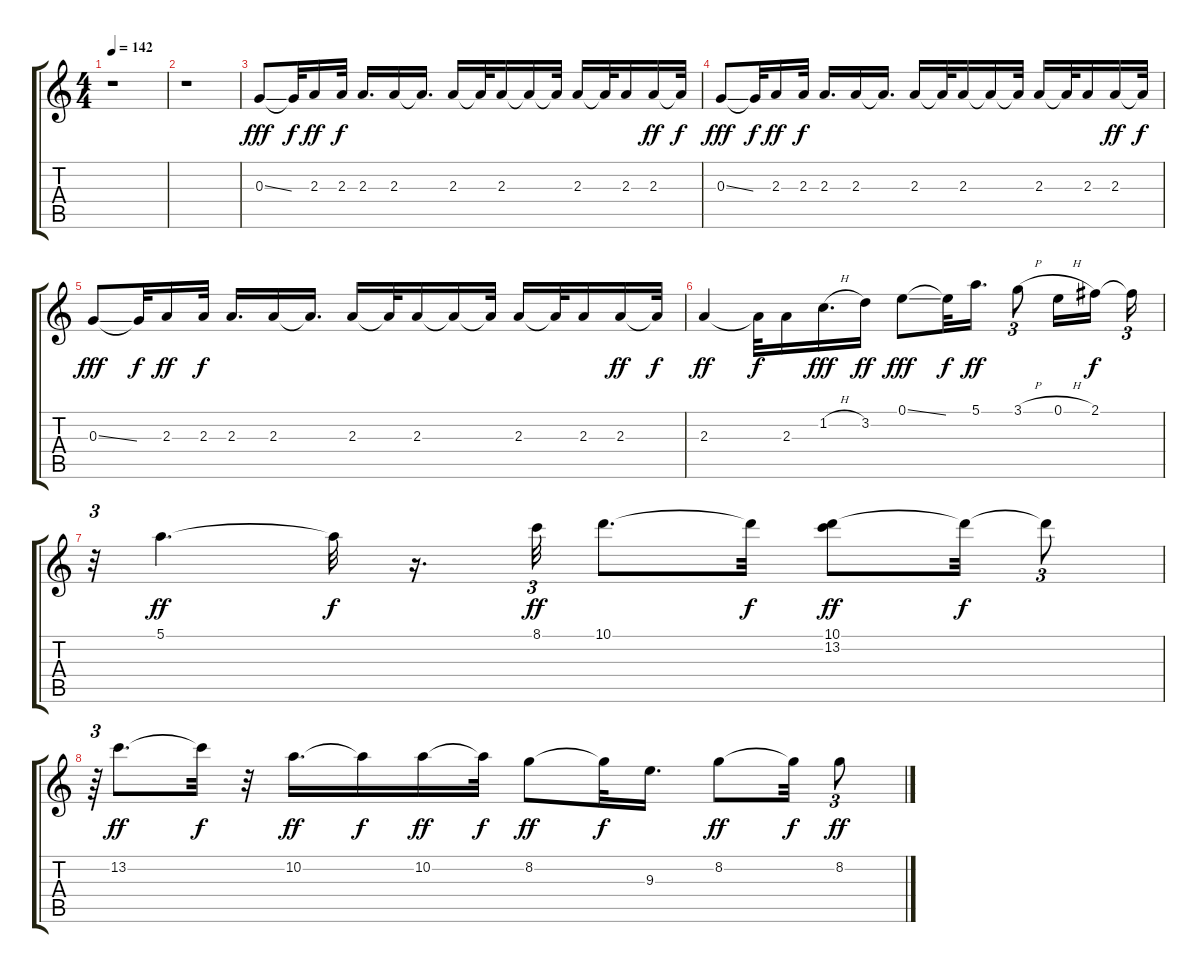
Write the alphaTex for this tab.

\track "" {instrument overdrivenguitar}
\staff {score tabs}
\tuning (E4 B3 G3 D3 A2 E2) {hide}
\ts (4 4)
\tempo 142
\clef g2
\ks c
r.1{dy f} |
r.1 |
0.3{ss}.8{dy fff} 0.3{t}.32{dy f} 2.3.16{dy ff} 2.3.32{dy f} 2.3.16{d} 2.3.16 2.3{t}.16{d} 2.3.16 2.3{t}.32 2.3.16 2.3{t}.16 2.3{t}.32 2.3.16 2.3{t}.32 2.3.16 2.3.16{dy ff} 2.3{t}.32{dy f} |
0.3{ss}.8{dy fff} 0.3{t}.32{dy f} 2.3.16{dy ff} 2.3.32{dy f} 2.3.16{d} 2.3.16 2.3{t}.16{d} 2.3.16 2.3{t}.32 2.3.16 2.3{t}.16 2.3{t}.32 2.3.16 2.3{t}.32 2.3.16 2.3.16{dy ff} 2.3{t}.32{dy f} |
0.3{ss}.8{dy fff} 0.3{t}.32{dy f} 2.3.16{dy ff} 2.3.32{dy f} 2.3.16{d} 2.3.16 2.3{t}.16{d} 2.3.16 2.3{t}.32 2.3.16 2.3{t}.16 2.3{t}.32 2.3.16 2.3{t}.32 2.3.16 2.3.16{dy ff} 2.3{t}.32{dy f} |
2.3.4{dy ff} 2.3{t}.32{dy f} 2.3.16 1.2{h}.16{d dy fff} 3.2.16{dy ff} 0.1{ss}.8{dy fff} 0.1{t}.32{dy f} 5.1.16{d dy ff} 3.1{h}.8{tu (3 2)} 0.1{h}.16 2.1.16{dy f beam splitsecondary} 2.1{t}.16{tu (3 2)} |
r.32{tu (3 2)} 5.1.4{d dy ff} 5.1{t}.32{dy f} r.16{d} 8.1.32{tu (3 2) dy ff} 10.1.8{d} 10.1{t}.32{dy f} (10.1 13.2).8{dy ff} 10.1{t}.32{dy f} 10.1{t}.8{tu (3 2)} |
r.64{tu (3 2)} 13.2.8{d dy ff} 13.2{t}.32{dy f} r.32 10.2.16{d dy ff} 10.2{t}.16{dy f} 10.2.16{dy ff} 10.2{t}.32{dy f} 8.2.8{dy ff} 8.2{t}.32{dy f} 9.3.16{d} 8.2.8{dy ff} 8.2{t}.32{dy f} 8.2.8{tu (3 2) dy ff}
